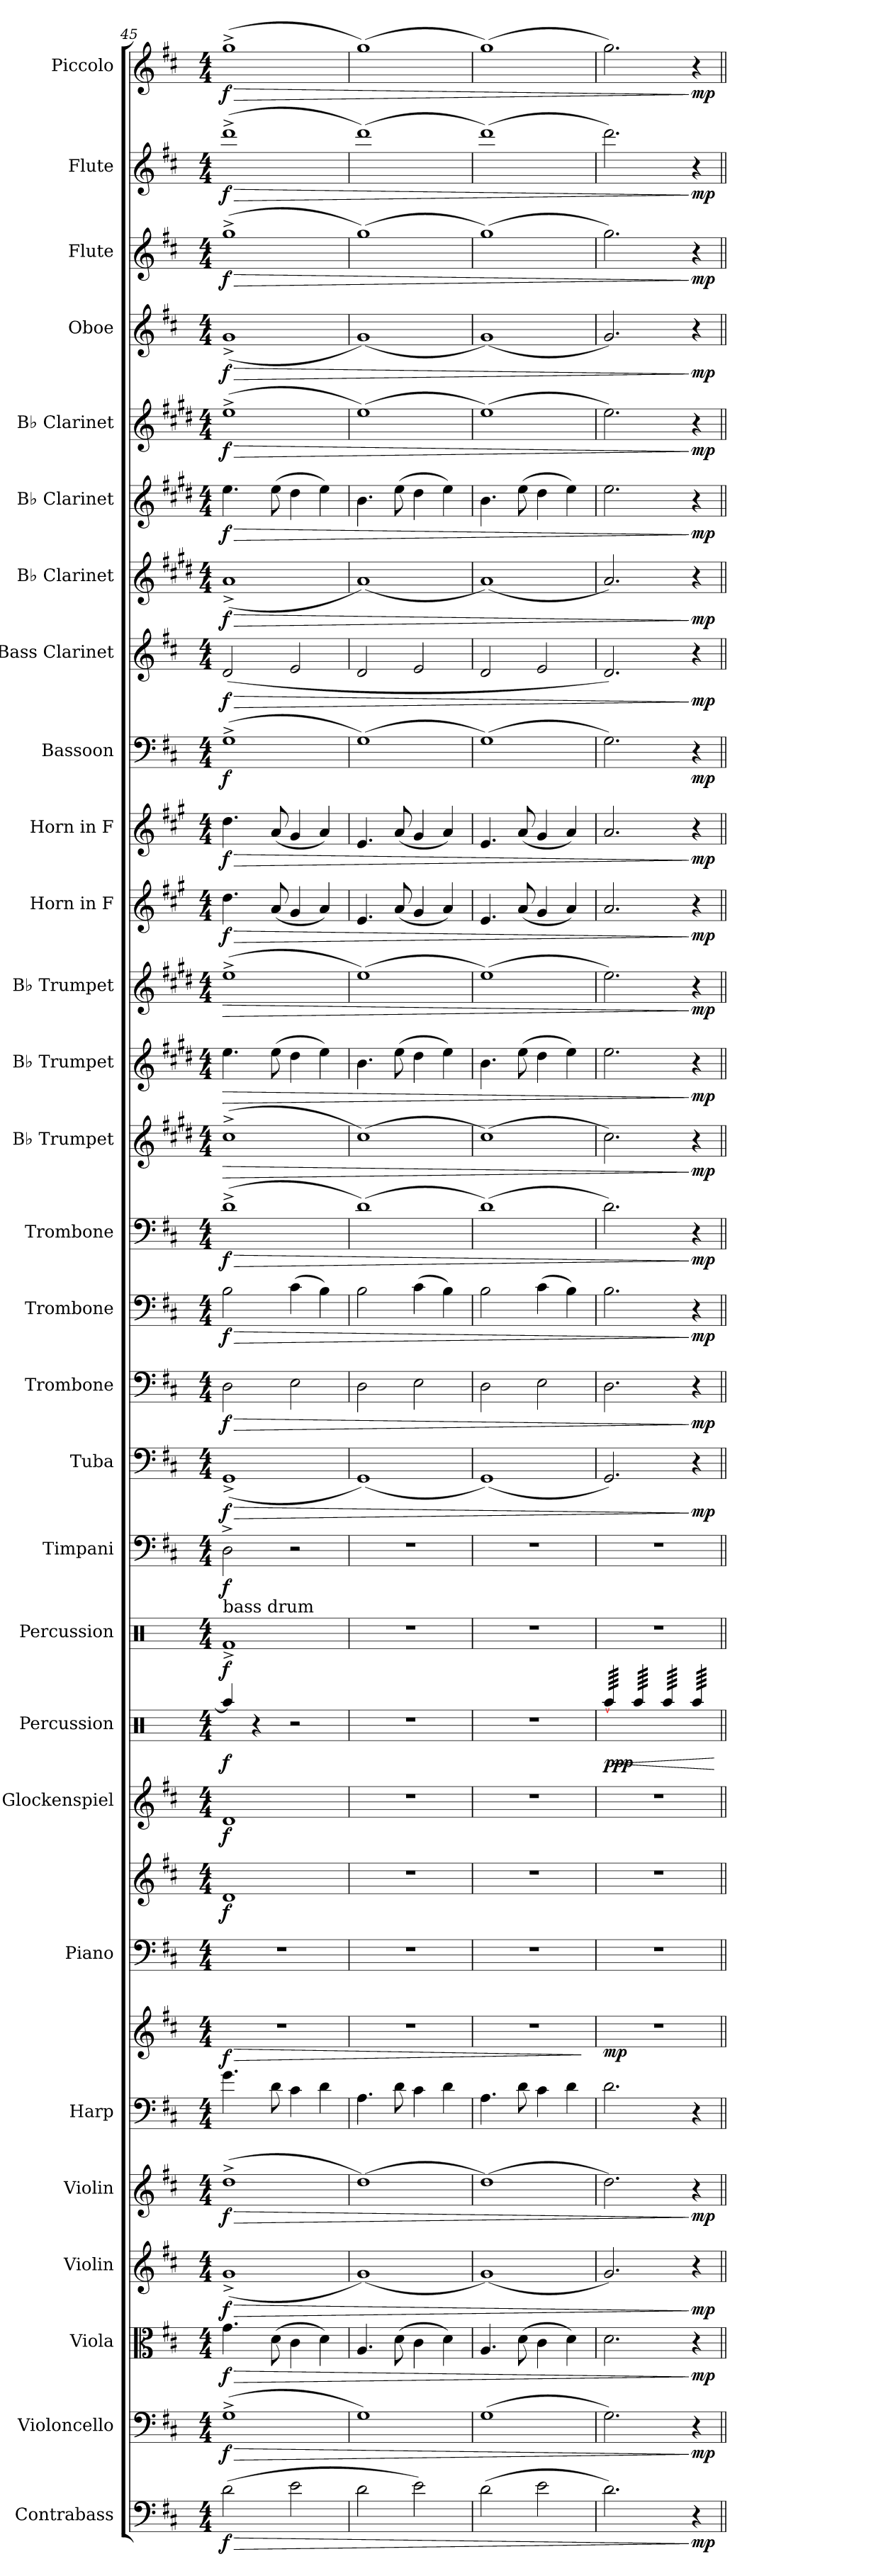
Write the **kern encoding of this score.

**kern	**dynam	**kern	**dynam	**kern	**dynam	**kern	**dynam	**kern	**dynam	**kern	**kern	**dynam	**kern	**kern	**dynam	**kern	**dynam	**kern	**dynam	**kern	**dynam	**kern	**dynam	**kern	**dynam	**kern	**dynam	**kern	**dynam	**kern	**dynam	**kern	**dynam	**kern	**dynam	**kern	**dynam	**kern	**dynam	**kern	**dynam	**kern	**dynam	**kern	**dynam	**kern	**dynam	**kern	**dynam	**kern	**dynam	**kern	**dynam	**kern	**dynam	**kern	**dynam	**kern	**dynam
*part29	*part29	*part28	*part28	*part27	*part27	*part26	*part26	*part25	*part25	*part24	*part24	*part24	*part23	*part23	*part23	*part22	*part22	*part21	*part21	*part20	*part20	*part19	*part19	*part18	*part18	*part17	*part17	*part16	*part16	*part15	*part15	*part14	*part14	*part13	*part13	*part12	*part12	*part11	*part11	*part10	*part10	*part9	*part9	*part8	*part8	*part7	*part7	*part6	*part6	*part5	*part5	*part4	*part4	*part3	*part3	*part2	*part2	*part1	*part1
*staff31	*staff31	*staff30	*staff30	*staff29	*staff29	*staff28	*staff28	*staff27	*staff27	*staff26	*staff25	*staff25/26	*staff24	*staff23	*staff23/24	*staff22	*staff22	*staff21	*staff21	*staff20	*staff20	*staff19	*staff19	*staff18	*staff18	*staff17	*staff17	*staff16	*staff16	*staff15	*staff15	*staff14	*staff14	*staff13	*staff13	*staff12	*staff12	*staff11	*staff11	*staff10	*staff10	*staff9	*staff9	*staff8	*staff8	*staff7	*staff7	*staff6	*staff6	*staff5	*staff5	*staff4	*staff4	*staff3	*staff3	*staff2	*staff2	*staff1	*staff1
*I"Contrabass	*	*I"Violoncello	*	*I"Viola	*	*I"Violin	*	*I"Violin	*	*I"Harp	*	*	*I"Piano	*	*	*I"Glockenspiel	*	*I"Percussion	*	*I"Percussion	*	*I"Timpani	*	*I"Tuba	*	*I"Trombone	*	*I"Trombone	*	*I"Trombone	*	*I"B♭ Trumpet	*	*I"B♭ Trumpet	*	*I"B♭ Trumpet	*	*I"Horn in F	*	*I"Horn in F	*	*I"Bassoon	*	*I"Bass Clarinet	*	*I"B♭ Clarinet	*	*I"B♭ Clarinet	*	*I"B♭ Clarinet	*	*I"Oboe	*	*I"Flute	*	*I"Flute	*	*I"Piccolo	*
*I'Cb.	*	*I'Vc.	*	*I'Vla.	*	*I'Vln.	*	*I'Vln.	*	*I'Hrp.	*	*	*I'Pno.	*	*	*I'Glock.	*	*I'Perc.	*	*I'Perc.	*	*I'Timp.	*	*I'Tba.	*	*I'Tbn.	*	*I'Tbn.	*	*I'Tbn.	*	*I'B♭ Tpt.	*	*I'B♭ Tpt.	*	*I'B♭ Tpt.	*	*	*	*	*	*I'Bsn.	*	*I'B. Cl.	*	*I'B♭ Cl.	*	*I'B♭ Cl.	*	*I'B♭ Cl.	*	*I'Ob.	*	*I'Fl.	*	*I'Fl.	*	*I'Picc.	*
*clefF4	*	*clefF4	*	*clefC3	*	*clefG2	*	*clefG2	*	*clefF4	*clefG2	*	*clefF4	*clefG2	*	*clefG2	*	*clefX	*	*clefX	*	*clefF4	*	*clefF4	*	*clefF4	*	*clefF4	*	*clefF4	*	*clefG2	*	*clefG2	*	*clefG2	*	*clefG2	*	*clefG2	*	*clefF4	*	*clefG2	*	*clefG2	*	*clefG2	*	*clefG2	*	*clefG2	*	*clefG2	*	*clefG2	*	*clefG2	*
*ITrd7c12	*	*	*	*	*	*	*	*	*	*	*	*	*	*	*	*ITrd-14c-24	*	*	*	*	*	*	*	*	*	*	*	*	*	*	*	*ITrd1c2	*	*ITrd1c2	*	*ITrd1c2	*	*ITrd4c7	*	*ITrd4c7	*	*	*	*ITrd8c14	*	*ITrd1c2	*	*ITrd1c2	*	*ITrd1c2	*	*	*	*	*	*	*	*ITrd-7c-12	*
*k[f#c#]	*	*k[f#c#]	*	*k[f#c#]	*	*k[f#c#]	*	*k[f#c#]	*	*k[f#c#]	*k[f#c#]	*	*k[f#c#]	*k[f#c#]	*	*k[f#c#]	*	*k[]	*	*k[]	*	*k[f#c#]	*	*k[f#c#]	*	*k[f#c#]	*	*k[f#c#]	*	*k[f#c#]	*	*k[f#c#]	*	*k[f#c#]	*	*k[f#c#]	*	*k[f#c#]	*	*k[f#c#]	*	*k[f#c#]	*	*k[f#c#]	*	*k[f#c#]	*	*k[f#c#]	*	*k[f#c#]	*	*k[f#c#]	*	*k[f#c#]	*	*k[f#c#]	*	*k[f#c#]	*
*M4/4	*	*M4/4	*	*M4/4	*	*M4/4	*	*M4/4	*	*M4/4	*M4/4	*	*M4/4	*M4/4	*	*M4/4	*	*M4/4	*	*M4/4	*	*M4/4	*	*M4/4	*	*M4/4	*	*M4/4	*	*M4/4	*	*M4/4	*	*M4/4	*	*M4/4	*	*M4/4	*	*M4/4	*	*M4/4	*	*M4/4	*	*M4/4	*	*M4/4	*	*M4/4	*	*M4/4	*	*M4/4	*	*M4/4	*	*M4/4	*
=45	=45	=45	=45	=45	=45	=45	=45	=45	=45	=45	=45	=45	=45	=45	=45	=45	=45	=45	=45	=45	=45	=45	=45	=45	=45	=45	=45	=45	=45	=45	=45	=45	=45	=45	=45	=45	=45	=45	=45	=45	=45	=45	=45	=45	=45	=45	=45	=45	=45	=45	=45	=45	=45	=45	=45	=45	=45	=45	=45
!	!	!	!	!	!	!	!	!	!	!	!	!	!	!	!	!	!	!	!	!LO:TX:a:t=bass drum	!	!	!	!	!	!	!	!	!	!	!	!	!	!	!	!	!	!	!	!	!	!	!	!	!	!	!	!	!	!	!	!	!	!	!	!	!	!	!
!	!LO:HP:b	!	!LO:HP:b	!	!LO:HP:b	!	!LO:HP:b	!	!LO:HP:b	!	!	!LO:HP:b	!	!	!	!	!	!	!	!	!	!	!	!	!LO:HP:b	!	!LO:HP:b	!	!LO:HP:b	!	!LO:HP:b	!	!LO:HP:b	!	!LO:HP:b	!	!LO:HP:b	!	!LO:HP:b	!	!LO:HP:b	!	!	!	!LO:HP:b	!	!LO:HP:b	!	!LO:HP:b	!	!LO:HP:b	!	!LO:HP:b	!	!LO:HP:b	!	!LO:HP:b	!	!LO:HP:b
!	!LO:DY:n=1:b	!	!LO:DY:n=1:b	!	!LO:DY:n=1:b	!	!LO:DY:n=1:b	!	!LO:DY:n=1:b	!	!	!LO:DY:n=1:b	!	!	!LO:DY:b	!	!LO:DY:b	!	!LO:DY:b	!	!LO:DY:b	!	!LO:DY:b	!	!LO:DY:n=1:b	!	!LO:DY:n=1:b	!	!LO:DY:n=1:b	!	!LO:DY:n=1:b	!	!	!	!	!	!	!	!LO:DY:n=1:b	!	!LO:DY:n=1:b	!	!LO:DY:b	!	!LO:DY:n=1:b	!	!LO:DY:n=1:b	!	!LO:DY:n=1:b	!	!LO:DY:n=1:b	!	!LO:DY:n=1:b	!	!LO:DY:n=1:b	!	!LO:DY:n=1:b	!	!LO:DY:n=1:b
(2D\	> f	(1G^	> f	4.g\	> f	(1g^	> f	(1dd^	> f	4.g\	1r	> f	1r	1d	f	1ddd	f	4Raa/]	f	1Rf^	f	2D^\	f	(1GG^	> f	2D\	> f	2B\	> f	(1d^	> f	(1b^	>	4.dd\	>	(1dd^	>	4.g\	> f	4.g\	> f	(1G^	f	(2D/	> f	(1g^	> f	4.dd\	> f	(1dd^	> f	(1g^	> f	(1gg^	> f	(1ddd^	> f	(1ggg^	> f
.	.	.	.	.	.	.	.	.	.	.	.	.	.	.	.	.	.	4r	.	.	.	.	.	.	.	.	.	.	.	.	.	.	.	.	.	.	.	.	.	.	.	.	.	.	.	.	.	.	.	.	.	.	.	.	.	.	.	.	.
.	.	.	.	(8d\	.	.	.	.	.	8d\	.	.	.	.	.	.	.	.	.	.	.	.	.	.	.	.	.	.	.	.	.	.	.	(8dd\	.	.	.	(8d/	.	(8d/	.	.	.	.	.	.	.	(8dd\	.	.	.	.	.	.	.	.	.	.	.
2E\	.	.	.	4c#\	.	.	.	.	.	4c#\	.	.	.	.	.	.	.	2r	.	.	.	2r	.	.	.	2E\	.	(4c#\	.	.	.	.	.	4cc#\	.	.	.	4c#/	.	4c#/	.	.	.	2E/	.	.	.	4cc#\	.	.	.	.	.	.	.	.	.	.	.
.	.	.	.	4d\)	.	.	.	.	.	4d\	.	.	.	.	.	.	.	.	.	.	.	.	.	.	.	.	.	4B\)	.	.	.	.	.	4dd\)	.	.	.	4d/)	.	4d/)	.	.	.	.	.	.	.	4dd\)	.	.	.	.	.	.	.	.	.	.	.
=46	=46	=46	=46	=46	=46	=46	=46	=46	=46	=46	=46	=46	=46	=46	=46	=46	=46	=46	=46	=46	=46	=46	=46	=46	=46	=46	=46	=46	=46	=46	=46	=46	=46	=46	=46	=46	=46	=46	=46	=46	=46	=46	=46	=46	=46	=46	=46	=46	=46	=46	=46	=46	=46	=46	=46	=46	=46	=46	=46
2D\	.	1G)	.	4.A/	.	(1g)	.	(1dd)	.	4.A\	1r	.	1r	1r	.	1r	.	1r	.	1r	.	1r	.	(1GG)	.	2D\	.	2B\	.	(1d)	.	(1b)	.	4.a\	.	(1dd)	.	4.A/	.	4.A/	.	(1G)	.	2D/	.	(1g)	.	4.a\	.	(1dd)	.	(1g)	.	(1gg)	.	(1ddd)	.	(1ggg)	.
.	.	.	.	(8d\	.	.	.	.	.	8d\	.	.	.	.	.	.	.	.	.	.	.	.	.	.	.	.	.	.	.	.	.	.	.	(8dd\	.	.	.	(8d/	.	(8d/	.	.	.	.	.	.	.	(8dd\	.	.	.	.	.	.	.	.	.	.	.
2E\)	.	.	.	4c#\	.	.	.	.	.	4c#\	.	.	.	.	.	.	.	.	.	.	.	.	.	.	.	2E\	.	(4c#\	.	.	.	.	.	4cc#\	.	.	.	4c#/	.	4c#/	.	.	.	2E/	.	.	.	4cc#\	.	.	.	.	.	.	.	.	.	.	.
.	.	.	.	4d\)	.	.	.	.	.	4d\	.	.	.	.	.	.	.	.	.	.	.	.	.	.	.	.	.	4B\)	.	.	.	.	.	4dd\)	.	.	.	4d/)	.	4d/)	.	.	.	.	.	.	.	4dd\)	.	.	.	.	.	.	.	.	.	.	.
=47	=47	=47	=47	=47	=47	=47	=47	=47	=47	=47	=47	=47	=47	=47	=47	=47	=47	=47	=47	=47	=47	=47	=47	=47	=47	=47	=47	=47	=47	=47	=47	=47	=47	=47	=47	=47	=47	=47	=47	=47	=47	=47	=47	=47	=47	=47	=47	=47	=47	=47	=47	=47	=47	=47	=47	=47	=47	=47	=47
(2D\	.	(1G	.	4.A/	.	(1g)	.	(1dd)	.	4.A\	1r	.	1r	1r	.	1r	.	1r	.	1r	.	1r	.	(1GG)	.	2D\	.	2B\	.	(1d)	.	(1b)	.	4.a\	.	(1dd)	.	4.A/	.	4.A/	.	(1G)	.	2D/	.	(1g)	.	4.a\	.	(1dd)	.	(1g)	.	(1gg)	.	(1ddd)	.	(1ggg)	.
.	.	.	.	(8d\	.	.	.	.	.	8d\	.	.	.	.	.	.	.	.	.	.	.	.	.	.	.	.	.	.	.	.	.	.	.	(8dd\	.	.	.	(8d/	.	(8d/	.	.	.	.	.	.	.	(8dd\	.	.	.	.	.	.	.	.	.	.	.
2E\	.	.	.	4c#\	.	.	.	.	.	4c#\	.	.	.	.	.	.	.	.	.	.	.	.	.	.	.	2E\	.	(4c#\	.	.	.	.	.	4cc#\	.	.	.	4c#/	.	4c#/	.	.	.	2E/	.	.	.	4cc#\	.	.	.	.	.	.	.	.	.	.	.
.	.	.	.	4d\)	.	.	.	.	.	4d\	.	.	.	.	.	.	.	.	.	.	.	.	.	.	.	.	.	4B\)	.	.	.	.	.	4dd\)	.	.	.	4d/)	.	4d/)	.	.	.	.	.	.	.	4dd\)	.	.	.	.	.	.	.	.	.	.	.
.	.	.	.	.	.	.	.	.	.	.	.	]	.	.	.	.	.	.	.	.	.	.	.	.	.	.	.	.	.	.	.	.	.	.	.	.	.	.	.	.	.	.	.	.	.	.	.	.	.	.	.	.	.	.	.	.	.	.	.
!!LO:PB:g=z
=48	=48	=48	=48	=48	=48	=48	=48	=48	=48	=48	=48	=48	=48	=48	=48	=48	=48	=48	=48	=48	=48	=48	=48	=48	=48	=48	=48	=48	=48	=48	=48	=48	=48	=48	=48	=48	=48	=48	=48	=48	=48	=48	=48	=48	=48	=48	=48	=48	=48	=48	=48	=48	=48	=48	=48	=48	=48	=48	=48
!	!	!	!	!	!	!	!	!	!	!	!	!LO:DY:b	!	!	!	!	!	!	!LO:DY:b	!	!	!	!	!	!	!	!	!	!	!	!	!	!	!	!	!	!	!	!	!	!	!	!	!	!	!	!	!	!	!	!	!	!	!	!	!	!	!	!
*	*	*	*	*	*	*	*	*	*	*	*	*	*	*	*	*	*	*tremolo	*	*	*	*	*	*	*	*	*	*	*	*	*	*	*	*	*	*	*	*	*	*	*	*	*	*	*	*	*	*	*	*	*	*	*	*	*	*	*	*	*
2.D\)	.	2.G\)	.	2.d\	.	2.g/)	.	2.dd\)	.	2.d\	1r	mp	1r	1r	.	1r	.	[64Raa/LLLL	ppp	1r	.	1r	.	2.GG/)	.	2.D\	.	2.B\	.	2.d\)	.	2.b\)	.	2.dd\	.	2.dd\)	.	2.d/	.	2.d/	.	2.G\)	.	2.D/)	.	2.g/)	.	2.dd\	.	2.dd\)	.	2.g/)	.	2.gg\)	.	2.ddd\)	.	2.ggg\)	.
.	.	.	.	.	.	.	.	.	.	.	.	.	.	.	.	.	.	64Raa/	.	.	.	.	.	.	.	.	.	.	.	.	.	.	.	.	.	.	.	.	.	.	.	.	.	.	.	.	.	.	.	.	.	.	.	.	.	.	.	.	.
.	.	.	.	.	.	.	.	.	.	.	.	.	.	.	.	.	.	64Raa/	.	.	.	.	.	.	.	.	.	.	.	.	.	.	.	.	.	.	.	.	.	.	.	.	.	.	.	.	.	.	.	.	.	.	.	.	.	.	.	.	.
.	.	.	.	.	.	.	.	.	.	.	.	.	.	.	.	.	.	64Raa/	.	.	.	.	.	.	.	.	.	.	.	.	.	.	.	.	.	.	.	.	.	.	.	.	.	.	.	.	.	.	.	.	.	.	.	.	.	.	.	.	.
!	!	!	!	!	!	!	!	!	!	!	!	!	!	!	!	!	!	!	!LO:HP:b	!	!	!	!	!	!	!	!	!	!	!	!	!	!	!	!	!	!	!	!	!	!	!	!	!	!	!	!	!	!	!	!	!	!	!	!	!	!	!	!
.	.	.	.	.	.	.	.	.	.	.	.	.	.	.	.	.	.	64Raa/	<	.	.	.	.	.	.	.	.	.	.	.	.	.	.	.	.	.	.	.	.	.	.	.	.	.	.	.	.	.	.	.	.	.	.	.	.	.	.	.	.
.	.	.	.	.	.	.	.	.	.	.	.	.	.	.	.	.	.	64Raa/	.	.	.	.	.	.	.	.	.	.	.	.	.	.	.	.	.	.	.	.	.	.	.	.	.	.	.	.	.	.	.	.	.	.	.	.	.	.	.	.	.
.	.	.	.	.	.	.	.	.	.	.	.	.	.	.	.	.	.	64Raa/	.	.	.	.	.	.	.	.	.	.	.	.	.	.	.	.	.	.	.	.	.	.	.	.	.	.	.	.	.	.	.	.	.	.	.	.	.	.	.	.	.
.	.	.	.	.	.	.	.	.	.	.	.	.	.	.	.	.	.	64Raa/	.	.	.	.	.	.	.	.	.	.	.	.	.	.	.	.	.	.	.	.	.	.	.	.	.	.	.	.	.	.	.	.	.	.	.	.	.	.	.	.	.
.	.	.	.	.	.	.	.	.	.	.	.	.	.	.	.	.	.	64Raa/	.	.	.	.	.	.	.	.	.	.	.	.	.	.	.	.	.	.	.	.	.	.	.	.	.	.	.	.	.	.	.	.	.	.	.	.	.	.	.	.	.
.	.	.	.	.	.	.	.	.	.	.	.	.	.	.	.	.	.	64Raa/	.	.	.	.	.	.	.	.	.	.	.	.	.	.	.	.	.	.	.	.	.	.	.	.	.	.	.	.	.	.	.	.	.	.	.	.	.	.	.	.	.
.	.	.	.	.	.	.	.	.	.	.	.	.	.	.	.	.	.	64Raa/	.	.	.	.	.	.	.	.	.	.	.	.	.	.	.	.	.	.	.	.	.	.	.	.	.	.	.	.	.	.	.	.	.	.	.	.	.	.	.	.	.
.	.	.	.	.	.	.	.	.	.	.	.	.	.	.	.	.	.	64Raa/	.	.	.	.	.	.	.	.	.	.	.	.	.	.	.	.	.	.	.	.	.	.	.	.	.	.	.	.	.	.	.	.	.	.	.	.	.	.	.	.	.
.	.	.	.	.	.	.	.	.	.	.	.	.	.	.	.	.	.	64Raa/	.	.	.	.	.	.	.	.	.	.	.	.	.	.	.	.	.	.	.	.	.	.	.	.	.	.	.	.	.	.	.	.	.	.	.	.	.	.	.	.	.
.	.	.	.	.	.	.	.	.	.	.	.	.	.	.	.	.	.	64Raa/	.	.	.	.	.	.	.	.	.	.	.	.	.	.	.	.	.	.	.	.	.	.	.	.	.	.	.	.	.	.	.	.	.	.	.	.	.	.	.	.	.
.	.	.	.	.	.	.	.	.	.	.	.	.	.	.	.	.	.	64Raa/	.	.	.	.	.	.	.	.	.	.	.	.	.	.	.	.	.	.	.	.	.	.	.	.	.	.	.	.	.	.	.	.	.	.	.	.	.	.	.	.	.
.	.	.	.	.	.	.	.	.	.	.	.	.	.	.	.	.	.	64Raa/JJJJ	.	.	.	.	.	.	.	.	.	.	.	.	.	.	.	.	.	.	.	.	.	.	.	.	.	.	.	.	.	.	.	.	.	.	.	.	.	.	.	.	.
.	.	.	.	.	.	.	.	.	.	.	.	.	.	.	.	.	.	64Raa/LLLL	.	.	.	.	.	.	.	.	.	.	.	.	.	.	.	.	.	.	.	.	.	.	.	.	.	.	.	.	.	.	.	.	.	.	.	.	.	.	.	.	.
.	.	.	.	.	.	.	.	.	.	.	.	.	.	.	.	.	.	64Raa/	.	.	.	.	.	.	.	.	.	.	.	.	.	.	.	.	.	.	.	.	.	.	.	.	.	.	.	.	.	.	.	.	.	.	.	.	.	.	.	.	.
.	.	.	.	.	.	.	.	.	.	.	.	.	.	.	.	.	.	64Raa/	.	.	.	.	.	.	.	.	.	.	.	.	.	.	.	.	.	.	.	.	.	.	.	.	.	.	.	.	.	.	.	.	.	.	.	.	.	.	.	.	.
.	.	.	.	.	.	.	.	.	.	.	.	.	.	.	.	.	.	64Raa/	.	.	.	.	.	.	.	.	.	.	.	.	.	.	.	.	.	.	.	.	.	.	.	.	.	.	.	.	.	.	.	.	.	.	.	.	.	.	.	.	.
.	.	.	.	.	.	.	.	.	.	.	.	.	.	.	.	.	.	64Raa/	.	.	.	.	.	.	.	.	.	.	.	.	.	.	.	.	.	.	.	.	.	.	.	.	.	.	.	.	.	.	.	.	.	.	.	.	.	.	.	.	.
.	.	.	.	.	.	.	.	.	.	.	.	.	.	.	.	.	.	64Raa/	.	.	.	.	.	.	.	.	.	.	.	.	.	.	.	.	.	.	.	.	.	.	.	.	.	.	.	.	.	.	.	.	.	.	.	.	.	.	.	.	.
.	.	.	.	.	.	.	.	.	.	.	.	.	.	.	.	.	.	64Raa/	.	.	.	.	.	.	.	.	.	.	.	.	.	.	.	.	.	.	.	.	.	.	.	.	.	.	.	.	.	.	.	.	.	.	.	.	.	.	.	.	.
.	.	.	.	.	.	.	.	.	.	.	.	.	.	.	.	.	.	64Raa/	.	.	.	.	.	.	.	.	.	.	.	.	.	.	.	.	.	.	.	.	.	.	.	.	.	.	.	.	.	.	.	.	.	.	.	.	.	.	.	.	.
.	.	.	.	.	.	.	.	.	.	.	.	.	.	.	.	.	.	64Raa/	.	.	.	.	.	.	.	.	.	.	.	.	.	.	.	.	.	.	.	.	.	.	.	.	.	.	.	.	.	.	.	.	.	.	.	.	.	.	.	.	.
.	.	.	.	.	.	.	.	.	.	.	.	.	.	.	.	.	.	64Raa/	.	.	.	.	.	.	.	.	.	.	.	.	.	.	.	.	.	.	.	.	.	.	.	.	.	.	.	.	.	.	.	.	.	.	.	.	.	.	.	.	.
.	.	.	.	.	.	.	.	.	.	.	.	.	.	.	.	.	.	64Raa/	.	.	.	.	.	.	.	.	.	.	.	.	.	.	.	.	.	.	.	.	.	.	.	.	.	.	.	.	.	.	.	.	.	.	.	.	.	.	.	.	.
.	.	.	.	.	.	.	.	.	.	.	.	.	.	.	.	.	.	64Raa/	.	.	.	.	.	.	.	.	.	.	.	.	.	.	.	.	.	.	.	.	.	.	.	.	.	.	.	.	.	.	.	.	.	.	.	.	.	.	.	.	.
.	.	.	.	.	.	.	.	.	.	.	.	.	.	.	.	.	.	64Raa/	.	.	.	.	.	.	.	.	.	.	.	.	.	.	.	.	.	.	.	.	.	.	.	.	.	.	.	.	.	.	.	.	.	.	.	.	.	.	.	.	.
.	.	.	.	.	.	.	.	.	.	.	.	.	.	.	.	.	.	64Raa/	.	.	.	.	.	.	.	.	.	.	.	.	.	.	.	.	.	.	.	.	.	.	.	.	.	.	.	.	.	.	.	.	.	.	.	.	.	.	.	.	.
.	.	.	.	.	.	.	.	.	.	.	.	.	.	.	.	.	.	64Raa/	.	.	.	.	.	.	.	.	.	.	.	.	.	.	.	.	.	.	.	.	.	.	.	.	.	.	.	.	.	.	.	.	.	.	.	.	.	.	.	.	.
.	.	.	.	.	.	.	.	.	.	.	.	.	.	.	.	.	.	64Raa/JJJJ	.	.	.	.	.	.	.	.	.	.	.	.	.	.	.	.	.	.	.	.	.	.	.	.	.	.	.	.	.	.	.	.	.	.	.	.	.	.	.	.	.
.	.	.	.	.	.	.	.	.	.	.	.	.	.	.	.	.	.	64Raa/LLLL	.	.	.	.	.	.	.	.	.	.	.	.	.	.	.	.	.	.	.	.	.	.	.	.	.	.	.	.	.	.	.	.	.	.	.	.	.	.	.	.	.
.	.	.	.	.	.	.	.	.	.	.	.	.	.	.	.	.	.	64Raa/	.	.	.	.	.	.	.	.	.	.	.	.	.	.	.	.	.	.	.	.	.	.	.	.	.	.	.	.	.	.	.	.	.	.	.	.	.	.	.	.	.
.	.	.	.	.	.	.	.	.	.	.	.	.	.	.	.	.	.	64Raa/	.	.	.	.	.	.	.	.	.	.	.	.	.	.	.	.	.	.	.	.	.	.	.	.	.	.	.	.	.	.	.	.	.	.	.	.	.	.	.	.	.
.	.	.	.	.	.	.	.	.	.	.	.	.	.	.	.	.	.	64Raa/	.	.	.	.	.	.	.	.	.	.	.	.	.	.	.	.	.	.	.	.	.	.	.	.	.	.	.	.	.	.	.	.	.	.	.	.	.	.	.	.	.
.	.	.	.	.	.	.	.	.	.	.	.	.	.	.	.	.	.	64Raa/	.	.	.	.	.	.	.	.	.	.	.	.	.	.	.	.	.	.	.	.	.	.	.	.	.	.	.	.	.	.	.	.	.	.	.	.	.	.	.	.	.
.	.	.	.	.	.	.	.	.	.	.	.	.	.	.	.	.	.	64Raa/	.	.	.	.	.	.	.	.	.	.	.	.	.	.	.	.	.	.	.	.	.	.	.	.	.	.	.	.	.	.	.	.	.	.	.	.	.	.	.	.	.
.	.	.	.	.	.	.	.	.	.	.	.	.	.	.	.	.	.	64Raa/	.	.	.	.	.	.	.	.	.	.	.	.	.	.	.	.	.	.	.	.	.	.	.	.	.	.	.	.	.	.	.	.	.	.	.	.	.	.	.	.	.
.	.	.	.	.	.	.	.	.	.	.	.	.	.	.	.	.	.	64Raa/	.	.	.	.	.	.	.	.	.	.	.	.	.	.	.	.	.	.	.	.	.	.	.	.	.	.	.	.	.	.	.	.	.	.	.	.	.	.	.	.	.
.	.	.	.	.	.	.	.	.	.	.	.	.	.	.	.	.	.	64Raa/	.	.	.	.	.	.	.	.	.	.	.	.	.	.	.	.	.	.	.	.	.	.	.	.	.	.	.	.	.	.	.	.	.	.	.	.	.	.	.	.	.
.	.	.	.	.	.	.	.	.	.	.	.	.	.	.	.	.	.	64Raa/	.	.	.	.	.	.	.	.	.	.	.	.	.	.	.	.	.	.	.	.	.	.	.	.	.	.	.	.	.	.	.	.	.	.	.	.	.	.	.	.	.
.	.	.	.	.	.	.	.	.	.	.	.	.	.	.	.	.	.	64Raa/	.	.	.	.	.	.	.	.	.	.	.	.	.	.	.	.	.	.	.	.	.	.	.	.	.	.	.	.	.	.	.	.	.	.	.	.	.	.	.	.	.
.	.	.	.	.	.	.	.	.	.	.	.	.	.	.	.	.	.	64Raa/	.	.	.	.	.	.	.	.	.	.	.	.	.	.	.	.	.	.	.	.	.	.	.	.	.	.	.	.	.	.	.	.	.	.	.	.	.	.	.	.	.
.	.	.	.	.	.	.	.	.	.	.	.	.	.	.	.	.	.	64Raa/	.	.	.	.	.	.	.	.	.	.	.	.	.	.	.	.	.	.	.	.	.	.	.	.	.	.	.	.	.	.	.	.	.	.	.	.	.	.	.	.	.
.	.	.	.	.	.	.	.	.	.	.	.	.	.	.	.	.	.	64Raa/	.	.	.	.	.	.	.	.	.	.	.	.	.	.	.	.	.	.	.	.	.	.	.	.	.	.	.	.	.	.	.	.	.	.	.	.	.	.	.	.	.
.	.	.	.	.	.	.	.	.	.	.	.	.	.	.	.	.	.	64Raa/	.	.	.	.	.	.	.	.	.	.	.	.	.	.	.	.	.	.	.	.	.	.	.	.	.	.	.	.	.	.	.	.	.	.	.	.	.	.	.	.	.
.	.	.	.	.	.	.	.	.	.	.	.	.	.	.	.	.	.	64Raa/JJJJ	.	.	.	.	.	.	.	.	.	.	.	.	.	.	.	.	.	.	.	.	.	.	.	.	.	.	.	.	.	.	.	.	.	.	.	.	.	.	.	.	.
!	!LO:DY:n=1:b	!	!LO:DY:n=1:b	!	!LO:DY:n=1:b	!	!LO:DY:n=1:b	!	!LO:DY:n=1:b	!	!	!	!	!	!	!	!	!	!	!	!	!	!	!	!LO:DY:n=1:b	!	!LO:DY:n=1:b	!	!LO:DY:n=1:b	!	!LO:DY:n=1:b	!	!LO:DY:n=1:b	!	!LO:DY:n=1:b	!	!LO:DY:n=1:b	!	!LO:DY:n=1:b	!	!LO:DY:n=1:b	!	!LO:DY:b	!	!LO:DY:n=1:b	!	!LO:DY:n=1:b	!	!LO:DY:n=1:b	!	!LO:DY:n=1:b	!	!LO:DY:n=1:b	!	!LO:DY:n=1:b	!	!LO:DY:n=1:b	!	!LO:DY:n=1:b
4r	] mp	4r	] mp	4r	] mp	4r	] mp	4r	] mp	4r	.	.	.	.	.	.	.	64Raa/LLLL	.	.	.	.	.	4r	] mp	4r	] mp	4r	] mp	4r	] mp	4r	] mp	4r	] mp	4r	] mp	4r	] mp	4r	] mp	4r	mp	4r	] mp	4r	] mp	4r	] mp	4r	] mp	4r	] mp	4r	] mp	4r	] mp	4r	] mp
.	.	.	.	.	.	.	.	.	.	.	.	.	.	.	.	.	.	64Raa/	.	.	.	.	.	.	.	.	.	.	.	.	.	.	.	.	.	.	.	.	.	.	.	.	.	.	.	.	.	.	.	.	.	.	.	.	.	.	.	.	.
.	.	.	.	.	.	.	.	.	.	.	.	.	.	.	.	.	.	64Raa/	.	.	.	.	.	.	.	.	.	.	.	.	.	.	.	.	.	.	.	.	.	.	.	.	.	.	.	.	.	.	.	.	.	.	.	.	.	.	.	.	.
.	.	.	.	.	.	.	.	.	.	.	.	.	.	.	.	.	.	64Raa/	.	.	.	.	.	.	.	.	.	.	.	.	.	.	.	.	.	.	.	.	.	.	.	.	.	.	.	.	.	.	.	.	.	.	.	.	.	.	.	.	.
.	.	.	.	.	.	.	.	.	.	.	.	.	.	.	.	.	.	64Raa/	.	.	.	.	.	.	.	.	.	.	.	.	.	.	.	.	.	.	.	.	.	.	.	.	.	.	.	.	.	.	.	.	.	.	.	.	.	.	.	.	.
.	.	.	.	.	.	.	.	.	.	.	.	.	.	.	.	.	.	64Raa/	.	.	.	.	.	.	.	.	.	.	.	.	.	.	.	.	.	.	.	.	.	.	.	.	.	.	.	.	.	.	.	.	.	.	.	.	.	.	.	.	.
.	.	.	.	.	.	.	.	.	.	.	.	.	.	.	.	.	.	64Raa/	.	.	.	.	.	.	.	.	.	.	.	.	.	.	.	.	.	.	.	.	.	.	.	.	.	.	.	.	.	.	.	.	.	.	.	.	.	.	.	.	.
.	.	.	.	.	.	.	.	.	.	.	.	.	.	.	.	.	.	64Raa/	.	.	.	.	.	.	.	.	.	.	.	.	.	.	.	.	.	.	.	.	.	.	.	.	.	.	.	.	.	.	.	.	.	.	.	.	.	.	.	.	.
.	.	.	.	.	.	.	.	.	.	.	.	.	.	.	.	.	.	64Raa/	.	.	.	.	.	.	.	.	.	.	.	.	.	.	.	.	.	.	.	.	.	.	.	.	.	.	.	.	.	.	.	.	.	.	.	.	.	.	.	.	.
.	.	.	.	.	.	.	.	.	.	.	.	.	.	.	.	.	.	64Raa/	.	.	.	.	.	.	.	.	.	.	.	.	.	.	.	.	.	.	.	.	.	.	.	.	.	.	.	.	.	.	.	.	.	.	.	.	.	.	.	.	.
.	.	.	.	.	.	.	.	.	.	.	.	.	.	.	.	.	.	64Raa/	.	.	.	.	.	.	.	.	.	.	.	.	.	.	.	.	.	.	.	.	.	.	.	.	.	.	.	.	.	.	.	.	.	.	.	.	.	.	.	.	.
.	.	.	.	.	.	.	.	.	.	.	.	.	.	.	.	.	.	64Raa/	.	.	.	.	.	.	.	.	.	.	.	.	.	.	.	.	.	.	.	.	.	.	.	.	.	.	.	.	.	.	.	.	.	.	.	.	.	.	.	.	.
.	.	.	.	.	.	.	.	.	.	.	.	.	.	.	.	.	.	64Raa/	.	.	.	.	.	.	.	.	.	.	.	.	.	.	.	.	.	.	.	.	.	.	.	.	.	.	.	.	.	.	.	.	.	.	.	.	.	.	.	.	.
.	.	.	.	.	.	.	.	.	.	.	.	.	.	.	.	.	.	64Raa/	.	.	.	.	.	.	.	.	.	.	.	.	.	.	.	.	.	.	.	.	.	.	.	.	.	.	.	.	.	.	.	.	.	.	.	.	.	.	.	.	.
.	.	.	.	.	.	.	.	.	.	.	.	.	.	.	.	.	.	64Raa/	.	.	.	.	.	.	.	.	.	.	.	.	.	.	.	.	.	.	.	.	.	.	.	.	.	.	.	.	.	.	.	.	.	.	.	.	.	.	.	.	.
.	.	.	.	.	.	.	.	.	.	.	.	.	.	.	.	.	.	64Raa/JJJJ	.	.	.	.	.	.	.	.	.	.	.	.	.	.	.	.	.	.	.	.	.	.	.	.	.	.	.	.	.	.	.	.	.	.	.	.	.	.	.	.	.
*	*	*	*	*	*	*	*	*	*	*	*	*	*	*	*	*	*	*Xtremolo	*	*	*	*	*	*	*	*	*	*	*	*	*	*	*	*	*	*	*	*	*	*	*	*	*	*	*	*	*	*	*	*	*	*	*	*	*	*	*	*	*
.	.	.	.	.	.	.	.	.	.	.	.	.	.	.	.	.	.	.	[	.	.	.	.	.	.	.	.	.	.	.	.	.	.	.	.	.	.	.	.	.	.	.	.	.	.	.	.	.	.	.	.	.	.	.	.	.	.	.	.
=||	=||	=||	=||	=||	=||	=||	=||	=||	=||	=||	=||	=||	=||	=||	=||	=||	=||	=||	=||	=||	=||	=||	=||	=||	=||	=||	=||	=||	=||	=||	=||	=||	=||	=||	=||	=||	=||	=||	=||	=||	=||	=||	=||	=||	=||	=||	=||	=||	=||	=||	=||	=||	=||	=||	=||	=||	=||	=||	=||
*-	*-	*-	*-	*-	*-	*-	*-	*-	*-	*-	*-	*-	*-	*-	*-	*-	*-	*-	*-	*-	*-	*-	*-	*-	*-	*-	*-	*-	*-	*-	*-	*-	*-	*-	*-	*-	*-	*-	*-	*-	*-	*-	*-	*-	*-	*-	*-	*-	*-	*-	*-	*-	*-	*-	*-	*-	*-	*-	*-
